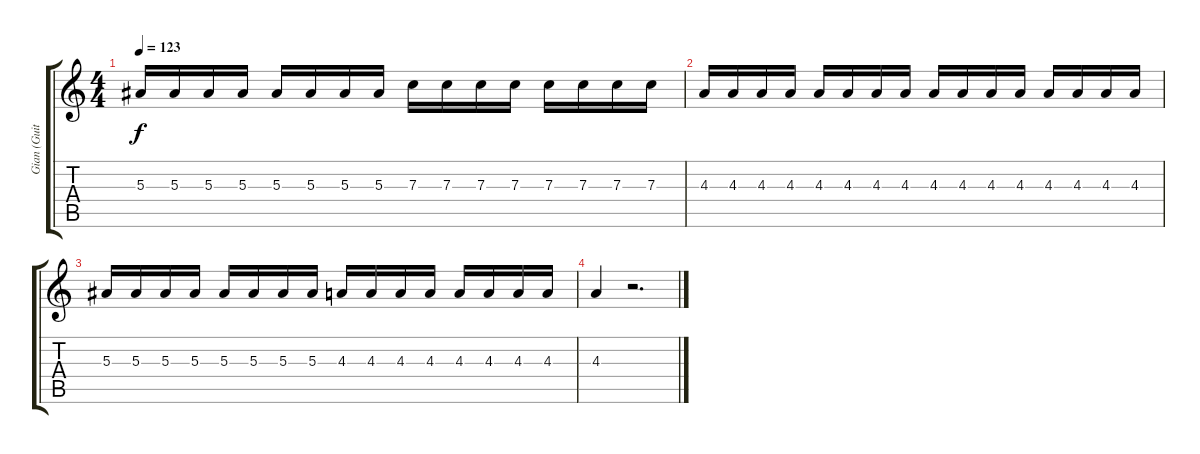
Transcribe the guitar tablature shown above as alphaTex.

\track ("Gian (Guitar)" "Gian (Guit") {instrument distortionguitar}
\staff {score tabs}
\tuning (D4 A3 F3 C3 G2 D2) {hide}
\ts (4 4)
\tempo 123
\clef g2
\ks c
5.3.16{dy f} 5.3.16 5.3.16 5.3.16 5.3.16 5.3.16 5.3.16 5.3.16 7.3.16 7.3.16 7.3.16 7.3.16 7.3.16 7.3.16 7.3.16 7.3.16 |
4.3.16 4.3.16 4.3.16 4.3.16 4.3.16 4.3.16 4.3.16 4.3.16 4.3.16 4.3.16 4.3.16 4.3.16 4.3.16 4.3.16 4.3.16 4.3.16 |
5.3.16 5.3.16 5.3.16 5.3.16 5.3.16 5.3.16 5.3.16 5.3.16 4.3.16 4.3.16 4.3.16 4.3.16 4.3.16 4.3.16 4.3.16 4.3.16 |
4.3.4 r.2{d}
